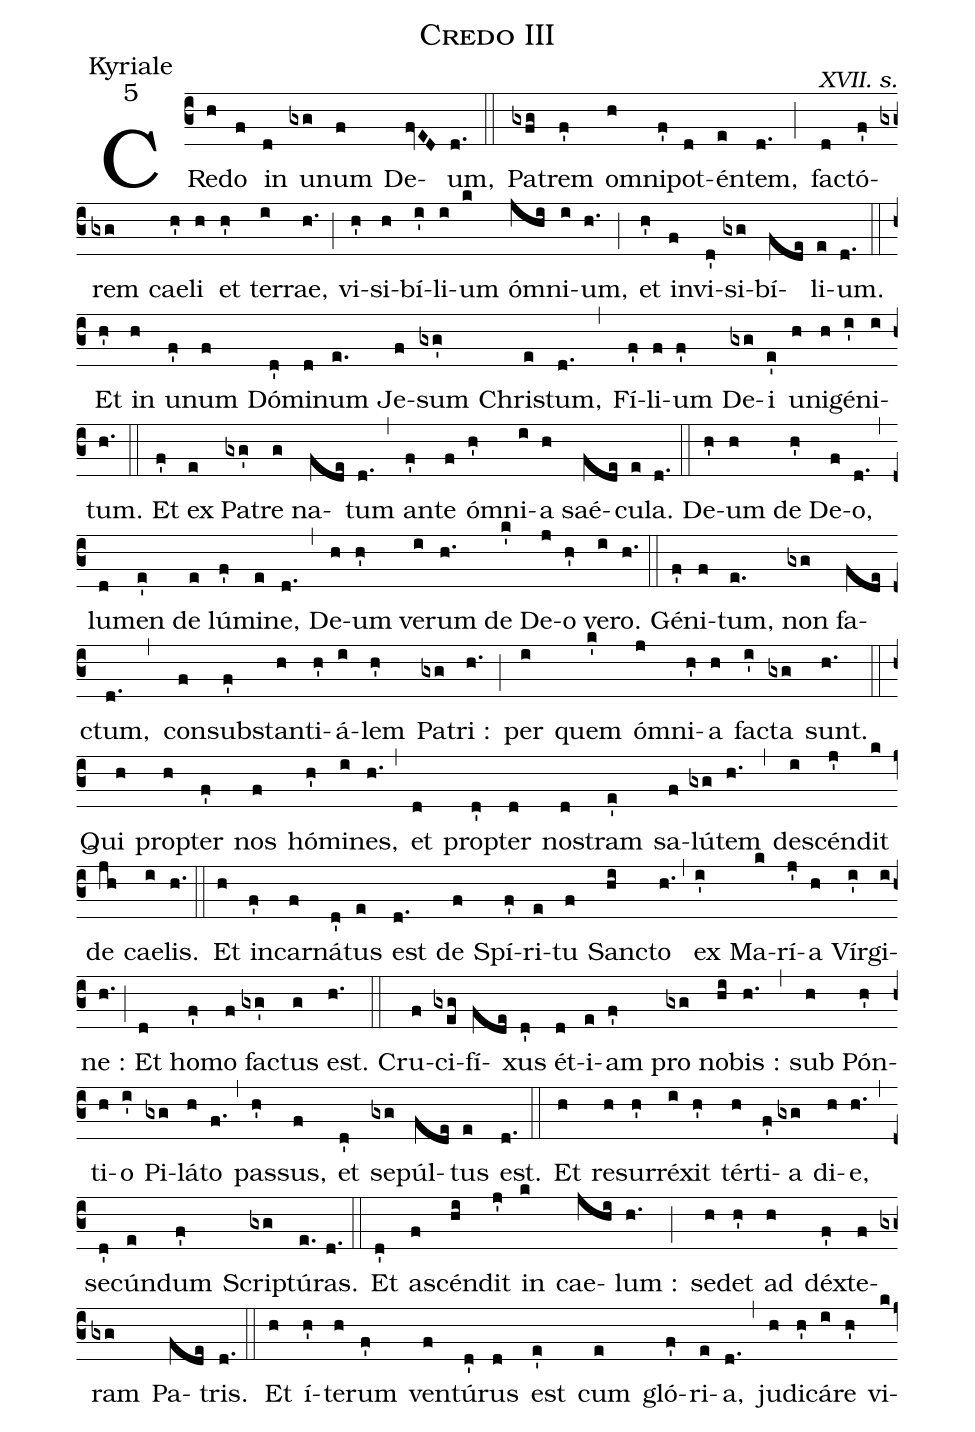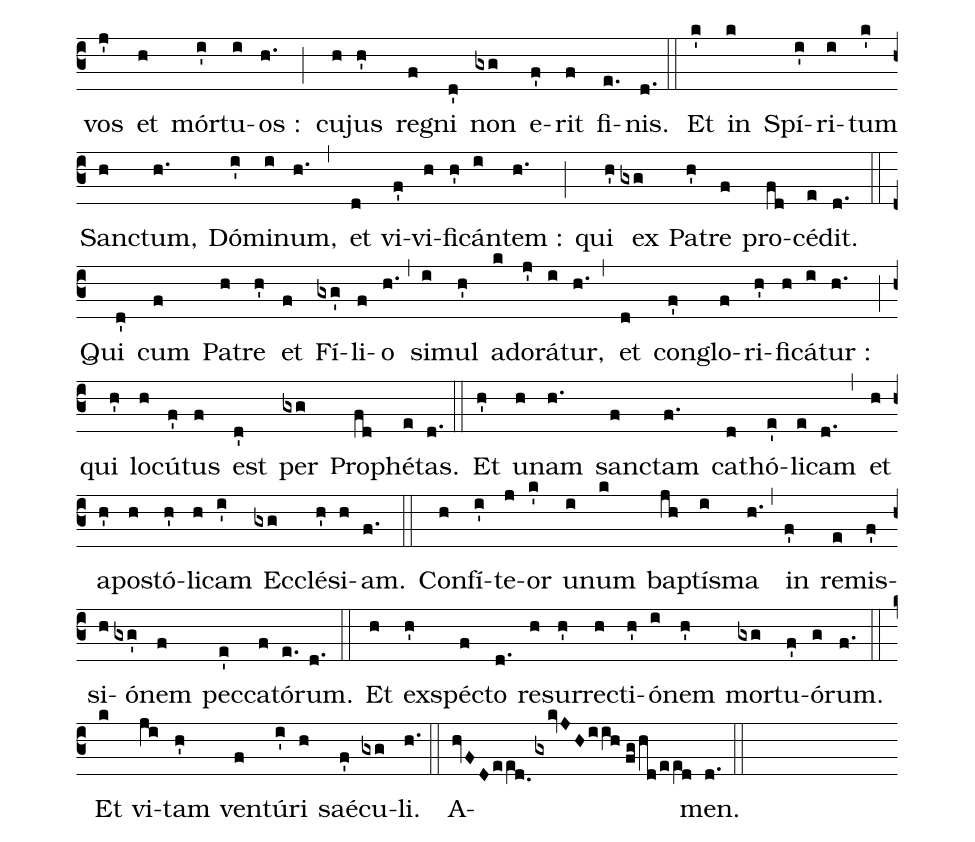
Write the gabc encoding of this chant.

name:Credo III;
office-part:Kyriale;
mode:5;
commentary:XVII. s.;
%%
(c3) CRe(h)do(f) in(d) u(gxg)num(f) De(fvED)um,(d.) (::) Pa(gxfg)trem(f') o(h)mni(f')pot(d)én(e)tem,(d.) (;) fa(d)ctó(f')rem(gxg) cae(h')li(h) et(h') ter(i)rae,(h.) (;) vi(h')si(h)bí(i')li(i)um(k) ó(jhi)mni(i)um,(h.) (;) et(h') in(f)vi(d')si(gxg)bí(fde)li(e)um.(d.) (::)

Et(h') in(h) u(f')num(f) Dó(d')mi(d)num(e.) Je(f)sum(gxg') Chri(e)stum,(d.) (,) Fí(f')li(f)um(f') De(gxg)i(e') u(h)ni(h)gé(i')ni(i)tum.(h.) (::) Et(f') ex(e) Pa(gxg')tre(g) na(fde)tum(d.) (,) an(f')te(f) ó(h')mni(i)a(h) saé(fde)cu(e)la.(d.) (::) De(h')um(h) de(h') De(f)o,(d.) (,) lu(d)men(e') de(e) lú(f')mi(e)ne,(d.) (,) De(h)um(h') ve(i)rum(h.) de(k') De(j)o(h') ve(i)ro.(h.) (::) Gé(f')ni(f)tum,(e.) non(gxg) fa(fde)ctum,(d.) (,) con(f)sub(f')stan(h)ti(h')á(i)lem(h') Pa(gxg)tri :(h.) (;) per(i) quem(k') ó(j)mni(h')a(h) fa(i')cta(gxg) sunt.(h.) (::) Qui(h) pro(h)pter(f') nos(f) hó(h')mi(i)nes,(h.) (,) et(d) pro(d')pter(d) no(d)stram(e') sa(f)lú(gxg)tem(h.) (,) de(i)scén(j')dit(k) de(jh) cae(i)lis.(h.) (::) Et(h) in(f')car(f)ná(d')tus(e) est(d.) de(f) Spí(f')ri(e)tu(f) San(hi)cto(h.) (,) ex(i') Ma(k)rí(j')a(h) Vír(i')gi(i)ne :(h.) (;) Et(d) ho(f')mo(f) fa(gxg')ctus(g) est.(h.) (::) Cru(f)ci(gxeg)fí(fde)xus(d') ét(d)i(e)am(f') pro(gxg) no(hi)bis :(h.) (,) sub(h) Pón(h')ti(h)o(i') Pi(gxg)lá(h)to(f.) (,) pas(h')sus,(f) et(d') se(gxg)púl(fde)tus(e) est.(d.) (::) Et(h) re(h)sur(h')ré(i)xit(h') tér(h)ti(f')a(gxg) di(h)e,(h.) (,) se(d')cún(e)dum(f') Scri(gxg)ptú(e.)ras.(d.) (::) Et(d') a(f)scén(hi)dit(j') in(k) cae(jhi)lum :(h.) (;) se(h)det(h') ad(h) déx(f')te(f)ram(gxg) Pa(fde)tris.(d.) (::) Et(h) í(h')te(h)rum(f') ven(f)tú(d')rus(d) est(e') cum(e) gló(f')ri(e)a,(d.) (,) ju(h)di(h')cá(i)re(h') vi(k)vos(j') et(h) mór(i')tu(i)os :(h.) (;) cu(h)jus(h') re(f)gni(d') non(gxg) e(f')rit(f) fi(e.)nis.(d.) (::)

Et(k') in(k) Spí(i')ri(i)tum(k') San(h)ctum,(h.) Dó(i')mi(i)num,(h.) (,) et(d) vi(f')vi(h)fi(h')cán(i)tem :(h.) (;) qui(h') ex(gxg) Pa(h')tre(f) pro(fd)cé(e)dit.(d.) (::) Qui(d') cum(f) Pa(h)tre(h') et(f) Fí(gxg')li(f)o(h.) (,) si(i)mul(h') ad(k)o(j')rá(i)tur,(h.) (,) et(d) con(f')glo(f)ri(h')fi(h)cá(i)tur :(h.) (;) qui(h') lo(h)cú(f')tus(f) est(d') per(gxg) Pro(fd)phé(e)tas.(d.) (::)

Et(h') u(h)nam(h.) san(f)ctam(f.) ca(d)thó(e')li(e)cam(d.) (,) et(h) a(h')po(h)stó(h')li(h)cam(i') Ec(gxg)clé(h')si(h)am.(f.) (::)

Con(h)fí(i')te(j)or(k') u(i)num(k) ba(jh)ptí(i)sma(h.) (,) in(f') re(e)mis(f')si(h)ó(gxg')nem(f) pec(e')ca(f)tó(e.)rum.(d.) (::) Et(h) ex(h')spé(f)cto(d.) re(h)sur(h')re(h)cti(h')ó(i)nem(h') mor(gxg)tu(f')ó(g)rum.(f.) (::) Et(k) vi(ji)tam(h') ven(f)tú(i')ri(h) saé(f')cu(gxg)li.(h.) (::) A(hvFDee[ll:1]d.0gxkvJHiih//fg/hd/ee[ll:1]d)men.(d.) (::)
